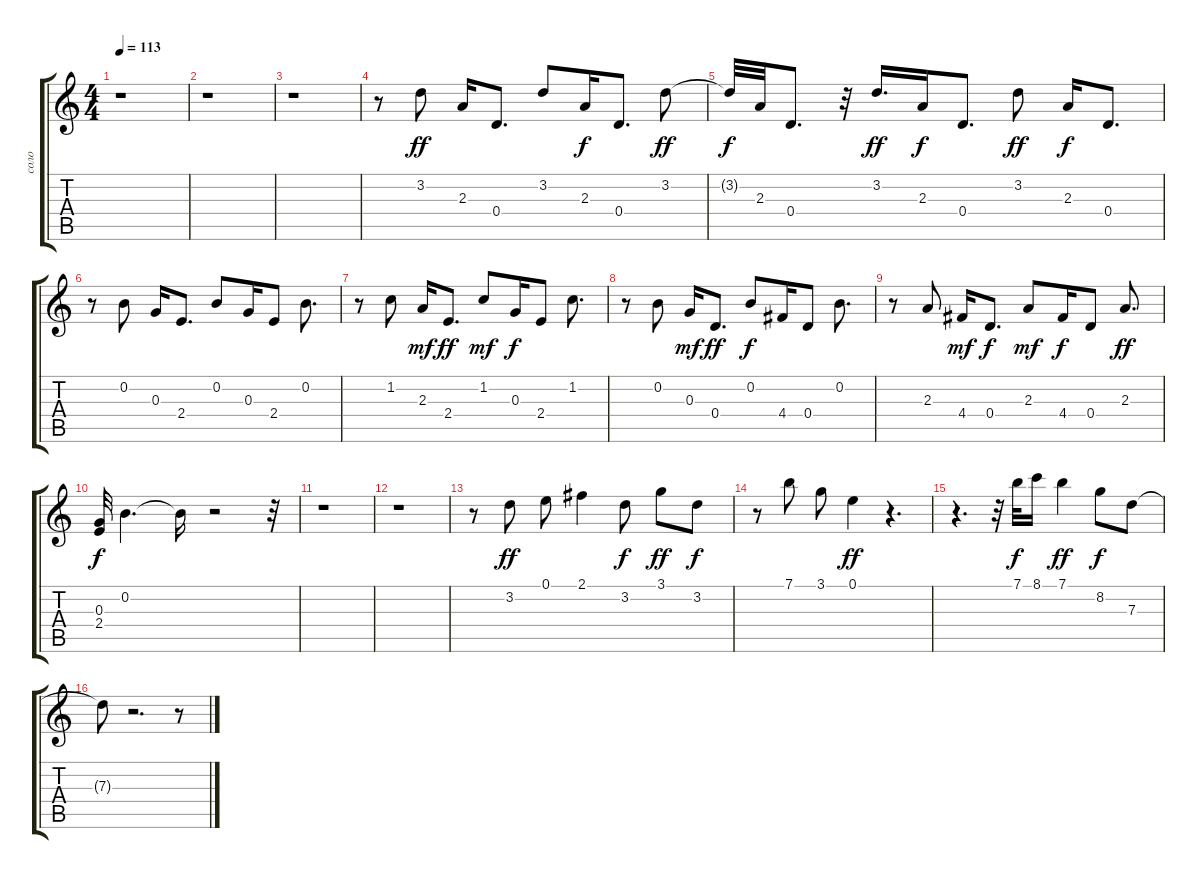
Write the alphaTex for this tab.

\track ("соло" "соло") {instrument electricguitarmuted}
\staff {score tabs}
\tuning (E4 B3 G3 D3 A2 E2) {hide}
\ts (4 4)
\tempo 113
\clef g2
\ks c
r.1{dy f} |
r.1 |
r.1 |
r.8 3.2.8{dy ff instrument electricguitarclean} 2.3.16 0.4.8{d} 3.2.8 2.3.16{dy f} 0.4.8{d} 3.2.8{dy ff} |
3.2{t}.32{dy f} 2.3.32 0.4.8{d} r.32 3.2.16{d dy ff} 2.3.16{dy f} 0.4.8{d} 3.2.8{dy ff} 2.3.16{dy f} 0.4.8{d} |
r.8 0.2.8 0.3.16 2.4.8{d} 0.2.8 0.3.16 2.4.8 0.2.8{d} |
r.8 1.2.8 2.3.16{dy mf} 2.4.8{d dy ff} 1.2.8{dy mf} 0.3.16{dy f} 2.4.8 1.2.8{d} |
r.8 0.2.8 0.3.16{dy mf} 0.4.8{d dy ff} 0.2.8{dy f} 4.4.16 0.4.8 0.2.8{d} |
r.8 2.3.8 4.4.16{dy mf} 0.4.8{d dy f} 2.3.8{dy mf} 4.4.16{dy f} 0.4.8 2.3.8{d dy ff} |
(0.3 2.4).32{dy f} 0.2.4{d} 0.2{t}.16 r.2 r.32 |
r.1 |
r.1 |
r.8 3.2.8{dy ff instrument electricguitarmuted} 0.1.8 2.1.4 3.2.8{dy f} 3.1.8{dy ff} 3.2.8{dy f} |
r.8 7.1.8 3.1.8 0.1.4{dy ff} r.4{d} |
r.4{d} r.32 7.1.32{dy f} 8.1.16 7.1.4{dy ff} 8.2.8{dy f} 7.3.8 |
7.3{t}.8 r.2{d} r.8
